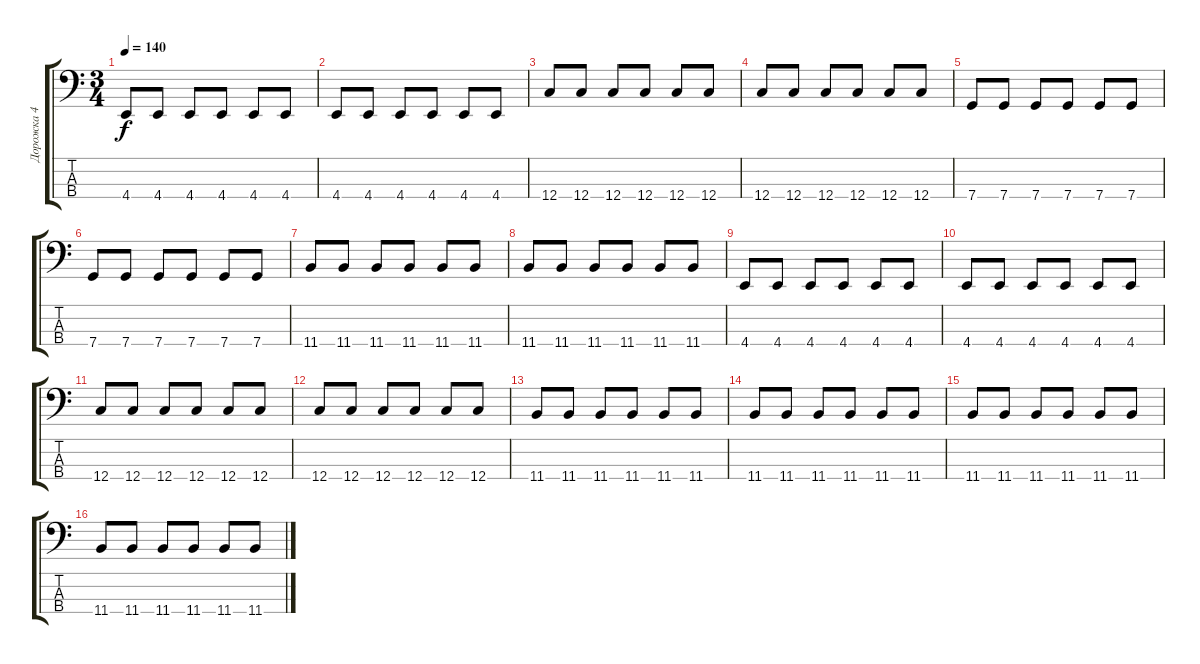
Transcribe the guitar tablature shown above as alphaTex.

\track ("Дорожка 4" "Дорожка 4") {instrument electricbassfinger}
\staff {score tabs}
\tuning (F2 C2 G1 C1) {hide}
\ts (3 4)
\tempo 140
\clef f4
\ks c
4.4.8{dy f} 4.4.8 4.4.8 4.4.8 4.4.8 4.4.8 |
4.4.8 4.4.8 4.4.8 4.4.8 4.4.8 4.4.8 |
12.4.8 12.4.8 12.4.8 12.4.8 12.4.8 12.4.8 |
12.4.8 12.4.8 12.4.8 12.4.8 12.4.8 12.4.8 |
7.4.8 7.4.8 7.4.8 7.4.8 7.4.8 7.4.8 |
7.4.8 7.4.8 7.4.8 7.4.8 7.4.8 7.4.8 |
11.4.8 11.4.8 11.4.8 11.4.8 11.4.8 11.4.8 |
11.4.8 11.4.8 11.4.8 11.4.8 11.4.8 11.4.8 |
4.4.8 4.4.8 4.4.8 4.4.8 4.4.8 4.4.8 |
4.4.8 4.4.8 4.4.8 4.4.8 4.4.8 4.4.8 |
12.4.8 12.4.8 12.4.8 12.4.8 12.4.8 12.4.8 |
12.4.8 12.4.8 12.4.8 12.4.8 12.4.8 12.4.8 |
11.4.8 11.4.8 11.4.8 11.4.8 11.4.8 11.4.8 |
11.4.8 11.4.8 11.4.8 11.4.8 11.4.8 11.4.8 |
11.4.8 11.4.8 11.4.8 11.4.8 11.4.8 11.4.8 |
11.4.8 11.4.8 11.4.8 11.4.8 11.4.8 11.4.8
